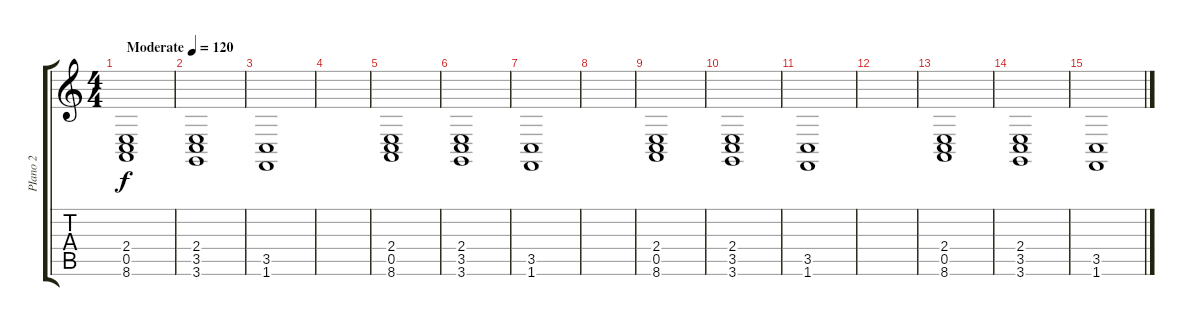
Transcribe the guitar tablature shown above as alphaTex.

\track ("PIano 2" "PIano 2") {instrument acousticgrandpiano}
\staff {score tabs}
\tuning (E4 B3 G3 D3 A2 E2) {hide}
\ts (4 4)
\tempo (120 "Moderate")
\clef g2
\ks c
(2.4 0.5 8.6).1{dy f instrument acousticgrandpiano} |
(2.4 3.5 3.6).1 |
(3.5 1.6).1 |
|
(2.4 0.5 8.6).1 |
(2.4 3.5 3.6).1 |
(3.5 1.6).1 |
|
(2.4 0.5 8.6).1 |
(2.4 3.5 3.6).1 |
(3.5 1.6).1 |
|
(2.4 0.5 8.6).1 |
(2.4 3.5 3.6).1 |
(3.5 1.6).1
